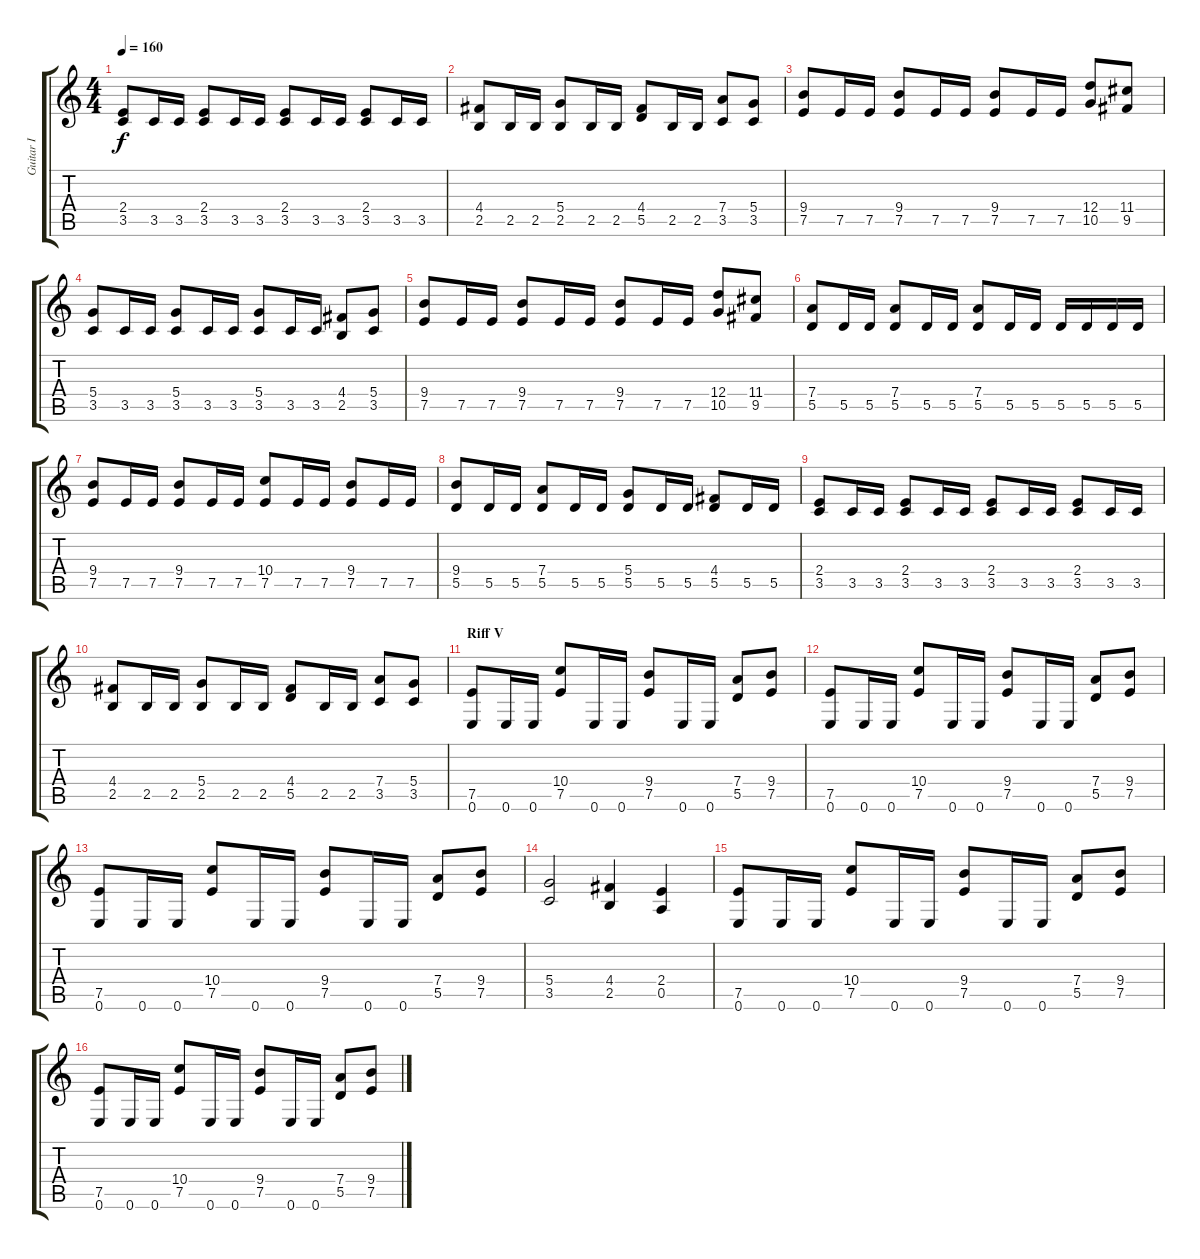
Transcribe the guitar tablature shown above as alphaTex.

\track ("Guitar I" "Guitar I") {instrument distortionguitar}
\staff {score tabs}
\tuning (E4 B3 G3 D3 A2 E2) {hide}
\ts (4 4)
\tempo 160
\clef g2
\ks c
(2.4 3.5).8{dy f} 3.5.16 3.5.16 (2.4 3.5).8 3.5.16 3.5.16 (2.4 3.5).8 3.5.16 3.5.16 (2.4 3.5).8 3.5.16 3.5.16 |
(4.4 2.5).8 2.5.16 2.5.16 (5.4 2.5).8 2.5.16 2.5.16 (4.4 5.5).8 2.5.16 2.5.16 (7.4 3.5).8 (5.4 3.5).8 |
(9.4 7.5).8 7.5.16 7.5.16 (9.4 7.5).8 7.5.16 7.5.16 (9.4 7.5).8 7.5.16 7.5.16 (12.4 10.5).8 (11.4 9.5).8 |
(5.4 3.5).8 3.5.16 3.5.16 (5.4 3.5).8 3.5.16 3.5.16 (5.4 3.5).8 3.5.16 3.5.16 (4.4 2.5).8 (5.4 3.5).8 |
(9.4 7.5).8 7.5.16 7.5.16 (9.4 7.5).8 7.5.16 7.5.16 (9.4 7.5).8 7.5.16 7.5.16 (12.4 10.5).8 (11.4 9.5).8 |
(7.4 5.5).8 5.5.16 5.5.16 (7.4 5.5).8 5.5.16 5.5.16 (7.4 5.5).8 5.5.16 5.5.16 5.5.16 5.5.16 5.5.16 5.5.16 |
(9.4 7.5).8 7.5.16 7.5.16 (9.4 7.5).8 7.5.16 7.5.16 (10.4 7.5).8 7.5.16 7.5.16 (9.4 7.5).8 7.5.16 7.5.16 |
(9.4 5.5).8 5.5.16 5.5.16 (7.4 5.5).8 5.5.16 5.5.16 (5.4 5.5).8 5.5.16 5.5.16 (4.4 5.5).8 5.5.16 5.5.16 |
(2.4 3.5).8 3.5.16 3.5.16 (2.4 3.5).8 3.5.16 3.5.16 (2.4 3.5).8 3.5.16 3.5.16 (2.4 3.5).8 3.5.16 3.5.16 |
(4.4 2.5).8 2.5.16 2.5.16 (5.4 2.5).8 2.5.16 2.5.16 (4.4 5.5).8 2.5.16 2.5.16 (7.4 3.5).8 (5.4 3.5).8 |
\section ("" "Riff V")
(7.5 0.6).8 0.6.16 0.6.16 (10.4 7.5).8 0.6.16 0.6.16 (9.4 7.5).8 0.6.16 0.6.16 (7.4 5.5).8 (9.4 7.5).8 |
(7.5 0.6).8 0.6.16 0.6.16 (10.4 7.5).8 0.6.16 0.6.16 (9.4 7.5).8 0.6.16 0.6.16 (7.4 5.5).8 (9.4 7.5).8 |
(7.5 0.6).8 0.6.16 0.6.16 (10.4 7.5).8 0.6.16 0.6.16 (9.4 7.5).8 0.6.16 0.6.16 (7.4 5.5).8 (9.4 7.5).8 |
(5.4 3.5).2 (4.4 2.5).4 (2.4 0.5).4 |
(7.5 0.6).8 0.6.16 0.6.16 (10.4 7.5).8 0.6.16 0.6.16 (9.4 7.5).8 0.6.16 0.6.16 (7.4 5.5).8 (9.4 7.5).8 |
(7.5 0.6).8 0.6.16 0.6.16 (10.4 7.5).8 0.6.16 0.6.16 (9.4 7.5).8 0.6.16 0.6.16 (7.4 5.5).8 (9.4 7.5).8
